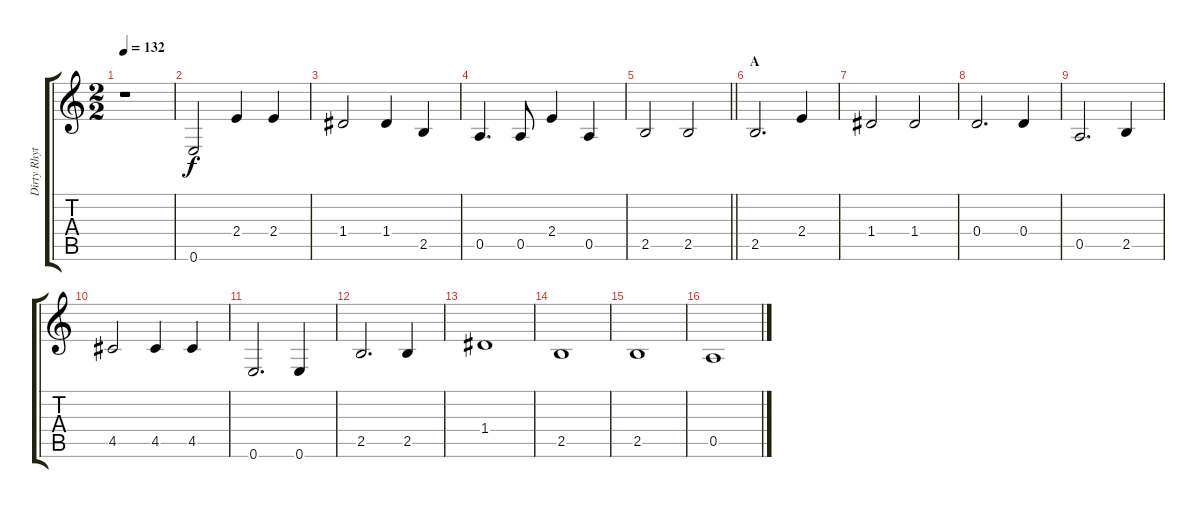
\track ("Dirty Rhythm Guitar 2" "Dirty Rhyt") {instrument distortionguitar}
\staff {score tabs}
\tuning (E4 B3 G3 D3 A2 E2) {hide}
\ts (2 2)
\tempo 132
\clef g2
\ks c
r.1{dy f instrument distortionguitar} |
0.6.2 2.4.4 2.4.4 |
1.4.2 1.4.4 2.5.4 |
0.5.4{d} 0.5.8 2.4.4 0.5.4 |
\barLineRight lightlight
2.5.2 2.5.2 |
\section ("" "A")
2.5.2{d} 2.4.4 |
1.4.2 1.4.2 |
0.4.2{d} 0.4.4 |
0.5.2{d} 2.5.4 |
4.5.2 4.5.4 4.5.4 |
0.6.2{d} 0.6.4 |
2.5.2{d} 2.5.4 |
1.4.1 |
2.5.1 |
2.5.1 |
0.5.1
